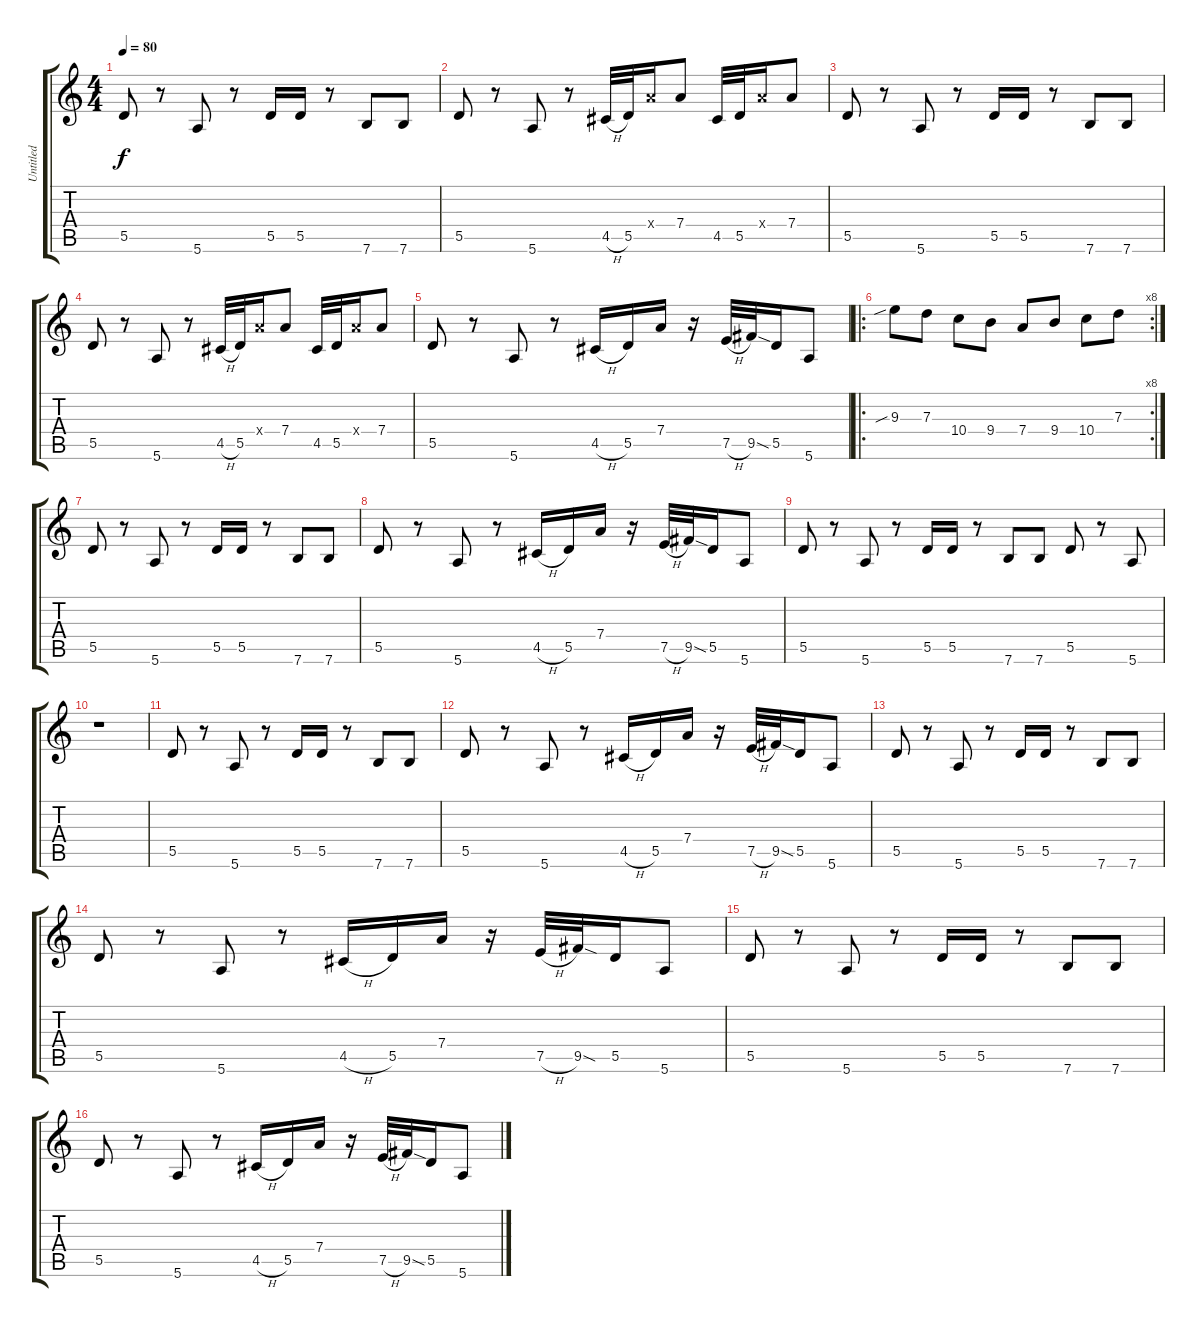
\track ("Untitled" "Untitled") {instrument electricbassfinger}
\staff {score tabs}
\tuning (E4 B3 G3 D3 A2 E2) {hide}
\ts (4 4)
\tempo 80
\clef g2
\ks c
5.5.8{dy f} r.8 5.6.8 r.8 5.5.16 5.5.16 r.8 7.6.8 7.6.8 |
5.5.8 r.8 5.6.8 r.8 4.5{h}.32 5.5.32 7.4{x}.16 7.4.8 4.5.32 5.5.32 7.4{x}.16 7.4.8 |
5.5.8 r.8 5.6.8 r.8 5.5.16 5.5.16 r.8 7.6.8 7.6.8 |
5.5.8 r.8 5.6.8 r.8 4.5{h}.32 5.5.32 7.4{x}.16 7.4.8 4.5.32 5.5.32 7.4{x}.16 7.4.8 |
5.5.8 r.8 5.6.8 r.8 4.5{h}.16 5.5.16 7.4.16 r.16 7.5{h}.32 9.5{sod}.32 5.5.16 5.6.8 |
\ro
\rc 8
9.3{sib}.8 7.3.8 10.4.8 9.4.8 7.4.8 9.4.8 10.4.8 7.3.8 |
5.5.8 r.8 5.6.8 r.8 5.5.16 5.5.16 r.8 7.6.8 7.6.8 |
5.5.8 r.8 5.6.8 r.8 4.5{h}.16 5.5.16 7.4.16 r.16 7.5{h}.32 9.5{sod}.32 5.5.16 5.6.8 |
5.5.8 r.8 5.6.8 r.8 5.5.16 5.5.16 r.8 7.6.8 7.6.8 5.5.8 r.8 5.6.8 |
r.1 |
5.5.8 r.8 5.6.8 r.8 5.5.16 5.5.16 r.8 7.6.8 7.6.8 |
5.5.8 r.8 5.6.8 r.8 4.5{h}.16 5.5.16 7.4.16 r.16 7.5{h}.32 9.5{sod}.32 5.5.16 5.6.8 |
5.5.8 r.8 5.6.8 r.8 5.5.16 5.5.16 r.8 7.6.8 7.6.8 |
5.5.8 r.8 5.6.8 r.8 4.5{h}.16 5.5.16 7.4.16 r.16 7.5{h}.32 9.5{sod}.32 5.5.16 5.6.8 |
5.5.8 r.8 5.6.8 r.8 5.5.16 5.5.16 r.8 7.6.8 7.6.8 |
5.5.8 r.8 5.6.8 r.8 4.5{h}.16 5.5.16 7.4.16 r.16 7.5{h}.32 9.5{sod}.32 5.5.16 5.6.8
